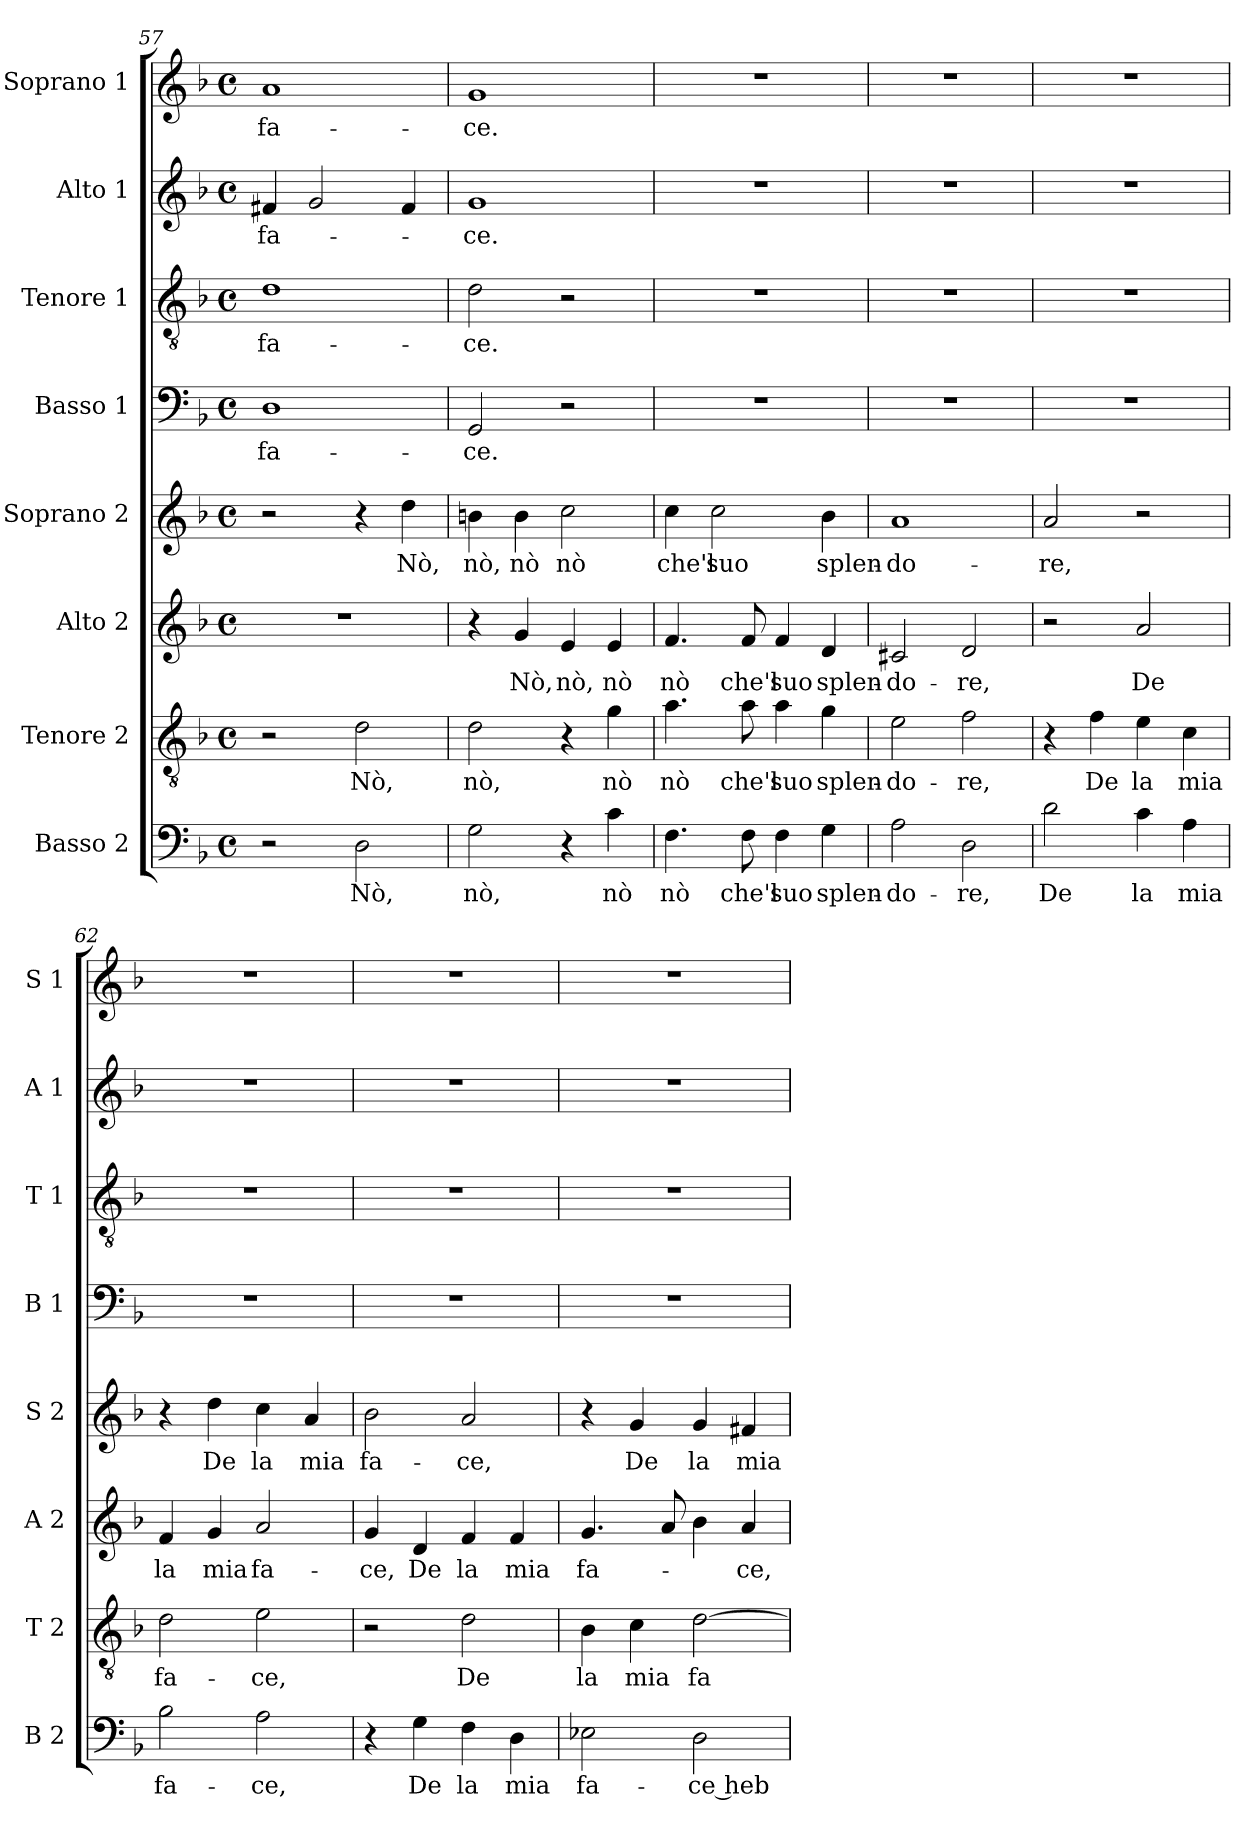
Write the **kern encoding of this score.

**kern	**text	**kern	**text	**kern	**text	**kern	**text	**kern	**text	**kern	**text	**kern	**text	**kern	**text
*part8	*part8	*part7	*part7	*part6	*part6	*part5	*part5	*part4	*part4	*part3	*part3	*part2	*part2	*part1	*part1
*staff8	*staff8	*staff7	*staff7	*staff6	*staff6	*staff5	*staff5	*staff4	*staff4	*staff3	*staff3	*staff2	*staff2	*staff1	*staff1
*I"Basso 2	*	*I"Tenore 2	*	*I"Alto 2	*	*I"Soprano 2	*	*I"Basso 1	*	*I"Tenore 1	*	*I"Alto 1	*	*I"Soprano 1	*
*I'B 2	*	*I'T 2	*	*I'A 2	*	*I'S 2	*	*I'B 1	*	*I'T 1	*	*I'A 1	*	*I'S 1	*
*clefF4	*	*clefGv2	*	*clefG2	*	*clefG2	*	*clefF4	*	*clefGv2	*	*clefG2	*	*clefG2	*
*k[b-]	*	*k[b-]	*	*k[b-]	*	*k[b-]	*	*k[b-]	*	*k[b-]	*	*k[b-]	*	*k[b-]	*
*F:	*	*F:	*	*F:	*	*F:	*	*F:	*	*F:	*	*F:	*	*F:	*
*M4/4	*	*M4/4	*	*M4/4	*	*M4/4	*	*M4/4	*	*M4/4	*	*M4/4	*	*M4/4	*
*met(c)	*	*met(c)	*	*met(c)	*	*met(c)	*	*met(c)	*	*met(c)	*	*met(c)	*	*met(c)	*
=57	=57	=57	=57	=57	=57	=57	=57	=57	=57	=57	=57	=57	=57	=57	=57
!	!	!	!	!	!	!	!	!	!LO:LY:b	!	!LO:LY:b	!	!LO:LY:b	!	!LO:LY:b
2r	.	2r	.	1r	.	2r	.	1D	fa-	1d	fa-	4f#X/	fa-	1a	fa-
.	.	.	.	.	.	.	.	.	.	.	.	2g/	.	.	.
!	!LO:LY:b	!	!LO:LY:b	!	!	!	!	!	!	!	!	!	!	!	!
2D\	Nò,	2d\	Nò,	.	.	4r	.	.	.	.	.	.	.	.	.
!	!	!	!	!	!	!	!LO:LY:b	!	!	!	!	!	!	!	!
.	.	.	.	.	.	4dd\	Nò,	.	.	.	.	4f#/	.	.	.
=58	=58	=58	=58	=58	=58	=58	=58	=58	=58	=58	=58	=58	=58	=58	=58
!	!LO:LY:b	!	!LO:LY:b	!	!	!	!LO:LY:b	!	!LO:LY:b	!	!LO:LY:b	!	!LO:LY:b	!	!LO:LY:b
2G\	nò,	2d\	nò,	4r	.	4bn\	nò,	2GG/	-ce.	2d\	-ce.	1g	-ce.	1g	-ce.
!	!	!	!	!	!LO:LY:b	!	!LO:LY:b	!	!	!	!	!	!	!	!
.	.	.	.	4g/	Nò,	4b\	nò	.	.	.	.	.	.	.	.
!	!	!	!	!	!LO:LY:b	!	!LO:LY:b	!	!	!	!	!	!	!	!
4r	.	4r	.	4e/	nò,	2cc\	nò	2r	.	2r	.	.	.	.	.
!	!LO:LY:b	!	!LO:LY:b	!	!LO:LY:b	!	!	!	!	!	!	!	!	!	!
4c\	nò	4g\	nò	4e/	nò	.	.	.	.	.	.	.	.	.	.
=59	=59	=59	=59	=59	=59	=59	=59	=59	=59	=59	=59	=59	=59	=59	=59
!	!LO:LY:b	!	!LO:LY:b	!	!LO:LY:b	!	!LO:LY:b	!	!	!	!	!	!	!	!
4.F\	nò	4.a\	nò	4.f/	nò	4cc\	che'l	1r	.	1r	.	1r	.	1r	.
!	!	!	!	!	!	!	!LO:LY:b	!	!	!	!	!	!	!	!
.	.	.	.	.	.	2cc\	suo	.	.	.	.	.	.	.	.
!	!LO:LY:b	!	!LO:LY:b	!	!LO:LY:b	!	!	!	!	!	!	!	!	!	!
8F\	che'l	8a\	che'l	8f/	che'l	.	.	.	.	.	.	.	.	.	.
!	!LO:LY:b	!	!LO:LY:b	!	!LO:LY:b	!	!	!	!	!	!	!	!	!	!
4F\	suo	4a\	suo	4f/	suo	.	.	.	.	.	.	.	.	.	.
!	!LO:LY:b	!	!LO:LY:b	!	!LO:LY:b	!	!LO:LY:b	!	!	!	!	!	!	!	!
4G\	splen-	4g\	splen-	4d/	splen-	4b-\	splen-	.	.	.	.	.	.	.	.
=60	=60	=60	=60	=60	=60	=60	=60	=60	=60	=60	=60	=60	=60	=60	=60
!	!LO:LY:b	!	!LO:LY:b	!	!LO:LY:b	!	!LO:LY:b	!	!	!	!	!	!	!	!
2A\	-do-	2e\	-do-	2c#X/	-do-	1a	-do-	1r	.	1r	.	1r	.	1r	.
!	!LO:LY:b	!	!LO:LY:b	!	!LO:LY:b	!	!	!	!	!	!	!	!	!	!
2D\	-re,	2f\	-re,	2d/	-re,	.	.	.	.	.	.	.	.	.	.
!!LO:LB:g=z
=61	=61	=61	=61	=61	=61	=61	=61	=61	=61	=61	=61	=61	=61	=61	=61
!	!LO:LY:b	!	!	!	!	!	!LO:LY:b	!	!	!	!	!	!	!	!
2d\	De	4r	.	2r	.	2a/	-re,	1r	.	1r	.	1r	.	1r	.
!	!	!	!LO:LY:b	!	!	!	!	!	!	!	!	!	!	!	!
.	.	4f\	De	.	.	.	.	.	.	.	.	.	.	.	.
!	!LO:LY:b	!	!LO:LY:b	!	!LO:LY:b	!	!	!	!	!	!	!	!	!	!
4c\	la	4e\	la	2a/	De	2r	.	.	.	.	.	.	.	.	.
!	!LO:LY:b	!	!LO:LY:b	!	!	!	!	!	!	!	!	!	!	!	!
4A\	mia	4c\	mia	.	.	.	.	.	.	.	.	.	.	.	.
=62	=62	=62	=62	=62	=62	=62	=62	=62	=62	=62	=62	=62	=62	=62	=62
!	!LO:LY:b	!	!LO:LY:b	!	!LO:LY:b	!	!	!	!	!	!	!	!	!	!
2B-\	fa-	2d\	fa-	4f/	la	4r	.	1r	.	1r	.	1r	.	1r	.
!	!	!	!	!	!LO:LY:b	!	!LO:LY:b	!	!	!	!	!	!	!	!
.	.	.	.	4g/	mia	4dd\	De	.	.	.	.	.	.	.	.
!	!LO:LY:b	!	!LO:LY:b	!	!LO:LY:b	!	!LO:LY:b	!	!	!	!	!	!	!	!
2A\	-ce,	2e\	-ce,	2a/	fa-	4cc\	la	.	.	.	.	.	.	.	.
!	!	!	!	!	!	!	!LO:LY:b	!	!	!	!	!	!	!	!
.	.	.	.	.	.	4a/	mia	.	.	.	.	.	.	.	.
=63	=63	=63	=63	=63	=63	=63	=63	=63	=63	=63	=63	=63	=63	=63	=63
!	!	!	!	!	!LO:LY:b	!	!LO:LY:b	!	!	!	!	!	!	!	!
4r	.	2r	.	4g/	-ce,	2b-\	fa-	1r	.	1r	.	1r	.	1r	.
!	!LO:LY:b	!	!	!	!LO:LY:b	!	!	!	!	!	!	!	!	!	!
4G\	De	.	.	4d/	De	.	.	.	.	.	.	.	.	.	.
!	!LO:LY:b	!	!LO:LY:b	!	!LO:LY:b	!	!LO:LY:b	!	!	!	!	!	!	!	!
4F\	la	2d\	De	4f/	la	2a/	-ce,	.	.	.	.	.	.	.	.
!	!LO:LY:b	!	!	!	!LO:LY:b	!	!	!	!	!	!	!	!	!	!
4D\	mia	.	.	4f/	mia	.	.	.	.	.	.	.	.	.	.
=64	=64	=64	=64	=64	=64	=64	=64	=64	=64	=64	=64	=64	=64	=64	=64
!	!LO:LY:b	!	!LO:LY:b	!	!LO:LY:b	!	!	!	!	!	!	!	!	!	!
2E-X\	fa-	4B-\	la	4.g/	fa-	4r	.	1r	.	1r	.	1r	.	1r	.
!	!	!	!LO:LY:b	!	!	!	!LO:LY:b	!	!	!	!	!	!	!	!
.	.	4c\	mia	.	.	4g/	De	.	.	.	.	.	.	.	.
.	.	.	.	8a/	.	.	.	.	.	.	.	.	.	.	.
!	!LO:LY:b	!	!LO:LY:b	!	!	!	!LO:LY:b	!	!	!	!	!	!	!	!
2D\	-ce heb-	[2d\	fa-	4b-\	.	4g/	la	.	.	.	.	.	.	.	.
!	!	!	!	!	!LO:LY:b	!	!LO:LY:b	!	!	!	!	!	!	!	!
.	.	.	.	4a/	-ce,	4f#X/	mia	.	.	.	.	.	.	.	.
=	=	=	=	=	=	=	=	=	=	=	=	=	=	=	=
*-	*-	*-	*-	*-	*-	*-	*-	*-	*-	*-	*-	*-	*-	*-	*-
